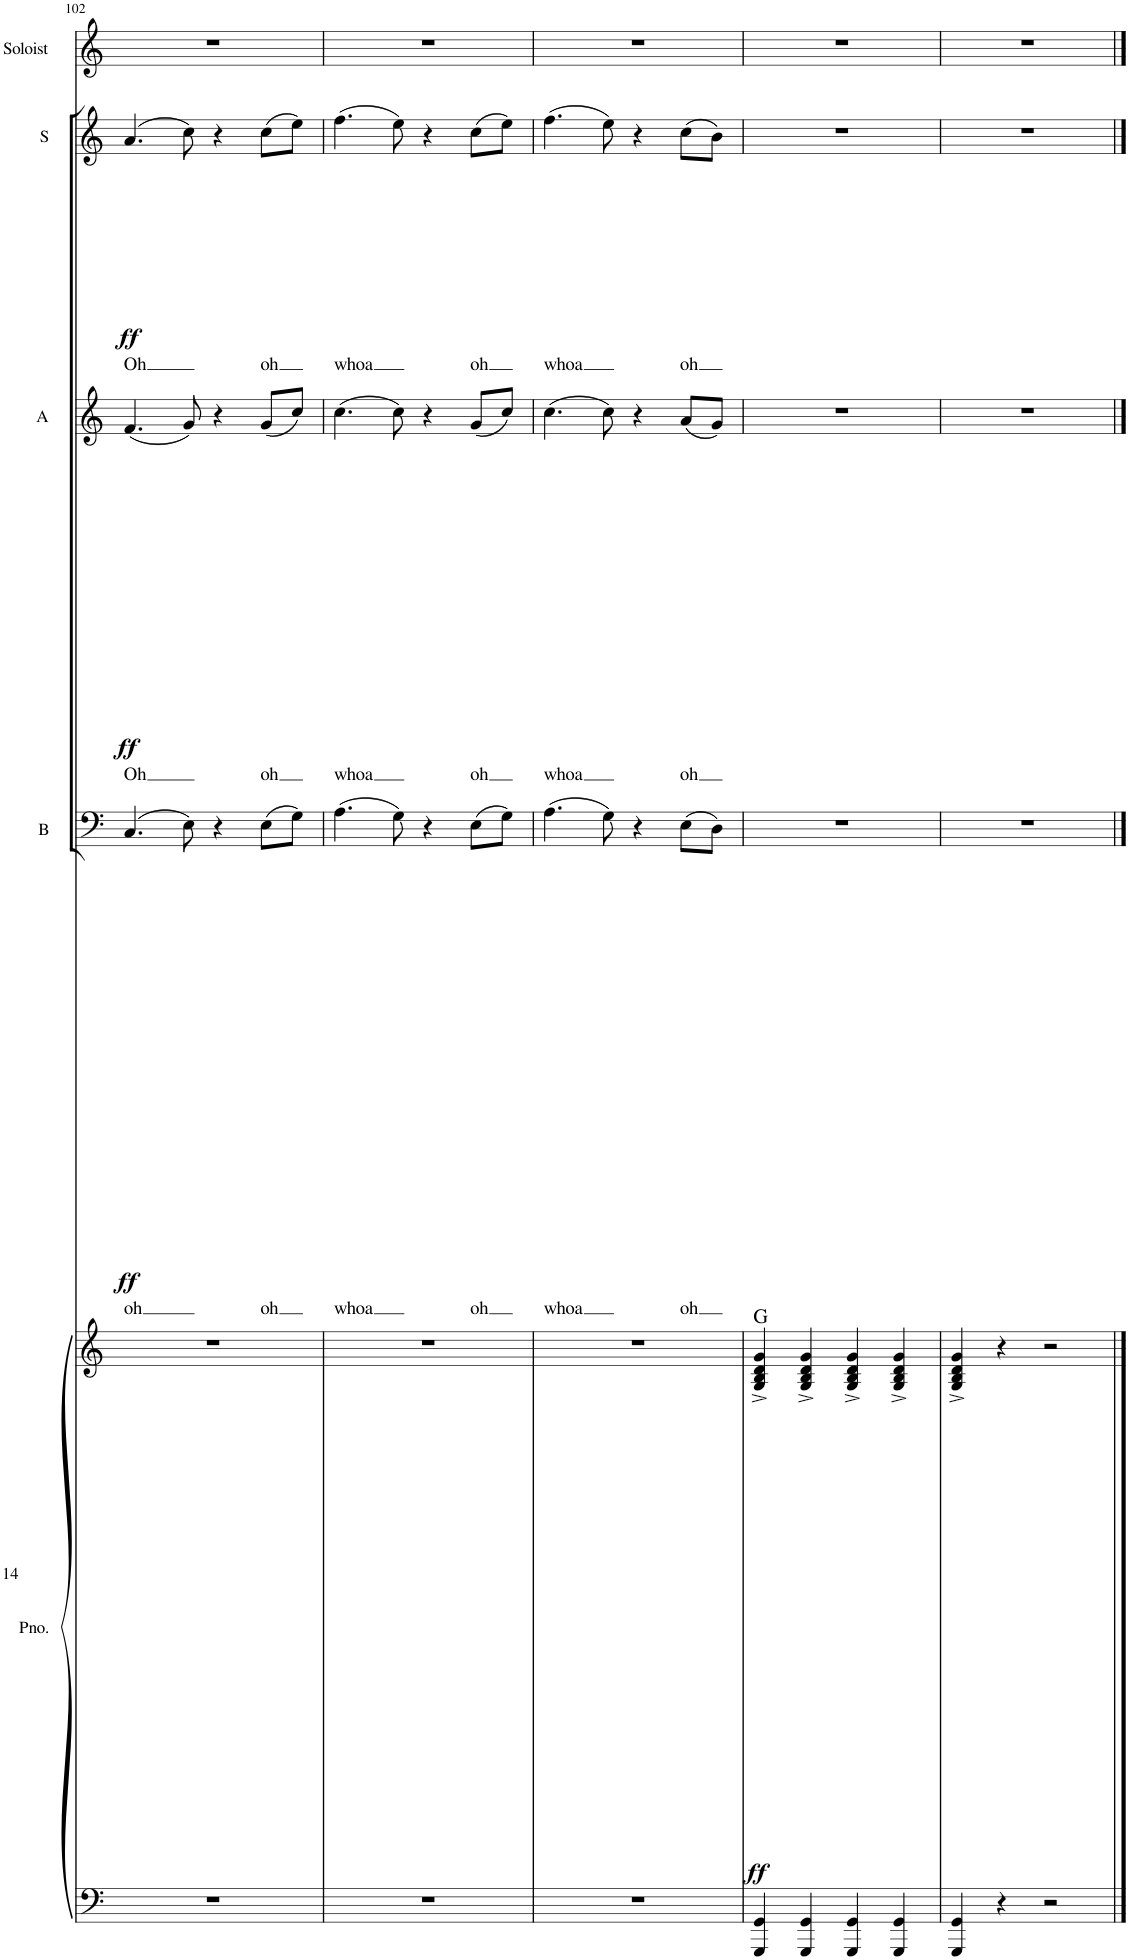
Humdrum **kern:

**kern	**kern	**dynam	**harte	**kern	**text	**dynam	**kern	**text	**dynam	**kern	**text	**dynam	**kern
*part5	*part5	*part5	*part5	*part4	*part4	*part4	*part3	*part3	*part3	*part2	*part2	*part2	*part1
*staff6	*staff5	*staff5/6	*	*staff4	*staff4	*staff4	*staff3	*staff3	*staff3	*staff2	*staff2	*staff2	*staff1
*I"Piano	*	*	*	*I"Bass	*	*	*I"Alto	*	*	*I"Soprano	*	*	*I"Soloist
*I'Pno.	*	*	*	*I'B	*	*	*I'A	*	*	*I'S	*	*	*I'Soloist
!!LO:PB:g=z
*clefF4	*clefG2	*	*	*clefF4	*	*	*clefG2	*	*	*clefG2	*	*	*clefG2
*k[]	*k[]	*	*	*k[]	*	*	*k[]	*	*	*k[]	*	*	*k[]
*M4/4	*M4/4	*	*	*M4/4	*	*	*M4/4	*	*	*M4/4	*	*	*M4/4
=102	=102	=102	=102	=102	=102	=102	=102	=102	=102	=102	=102	=102	=102
!	!	!	!	!	!LO:LY:b	!LO:DY:b	!	!LO:LY:b	!LO:DY:b	!	!LO:LY:b	!LO:DY:b	!
1r	1r	.	.	(4.C/	oh	ff	(4.f/	Oh	ff	(4.a/	Oh	ff	1r
.	.	.	.	8E\)	.	.	8g/)	.	.	8cc\)	.	.	.
.	.	.	.	4r	.	.	4r	.	.	4r	.	.	.
!	!	!	!	!	!LO:LY:b	!	!	!LO:LY:b	!	!	!LO:LY:b	!	!
.	.	.	.	(8E\L	oh	.	(8g/L	oh	.	(8cc\L	oh	.	.
.	.	.	.	8G\J)	.	.	8cc/J)	.	.	8ee\J)	.	.	.
=103	=103	=103	=103	=103	=103	=103	=103	=103	=103	=103	=103	=103	=103
!	!	!	!	!	!LO:LY:b	!	!	!LO:LY:b	!	!	!LO:LY:b	!	!
1r	1r	.	.	(4.A\	whoa	.	(4.cc\	whoa	.	(4.ff\	whoa	.	1r
.	.	.	.	8G\)	.	.	8cc\)	.	.	8ee\)	.	.	.
.	.	.	.	4r	.	.	4r	.	.	4r	.	.	.
!	!	!	!	!	!LO:LY:b	!	!	!LO:LY:b	!	!	!LO:LY:b	!	!
.	.	.	.	(8E\L	oh	.	(8g/L	oh	.	(8cc\L	oh	.	.
.	.	.	.	8G\J)	.	.	8cc/J)	.	.	8ee\J)	.	.	.
=104	=104	=104	=104	=104	=104	=104	=104	=104	=104	=104	=104	=104	=104
!	!	!	!	!	!LO:LY:b	!	!	!LO:LY:b	!	!	!LO:LY:b	!	!
1r	1r	.	.	(4.A\	whoa	.	(4.cc\	whoa	.	(4.ff\	whoa	.	1r
.	.	.	.	8G\)	.	.	8cc\)	.	.	8ee\)	.	.	.
.	.	.	.	4r	.	.	4r	.	.	4r	.	.	.
!	!	!	!	!	!LO:LY:b	!	!	!LO:LY:b	!	!	!LO:LY:b	!	!
.	.	.	.	(8E\L	oh	.	(8a/L	oh	.	(8cc\L	oh	.	.
.	.	.	.	8D\J)	.	.	8g/J)	.	.	8b\J)	.	.	.
=105	=105	=105	=105	=105	=105	=105	=105	=105	=105	=105	=105	=105	=105
!	!	!LO:DY:b	!	!	!	!	!	!	!	!	!	!	!
4GGG/ 4GG/	4G/^ 4B/^ 4d/^ 4g/^	ff	G:maj	1r	.	.	1r	.	.	1r	.	.	1r
4GGG/ 4GG/	4G/^ 4B/^ 4d/^ 4g/^	.	.	.	.	.	.	.	.	.	.	.	.
4GGG/ 4GG/	4G/^ 4B/^ 4d/^ 4g/^	.	.	.	.	.	.	.	.	.	.	.	.
4GGG/ 4GG/	4G/^ 4B/^ 4d/^ 4g/^	.	.	.	.	.	.	.	.	.	.	.	.
=106	=106	=106	=106	=106	=106	=106	=106	=106	=106	=106	=106	=106	=106
4GGG/ 4GG/	4G/^ 4B/^ 4d/^ 4g/^	.	.	1r	.	.	1r	.	.	1r	.	.	1r
4r	4r	.	.	.	.	.	.	.	.	.	.	.	.
2r	2r	.	.	.	.	.	.	.	.	.	.	.	.
==	==	==	==	==	==	==	==	==	==	==	==	==	==
*-	*-	*-	*-	*-	*-	*-	*-	*-	*-	*-	*-	*-	*-
